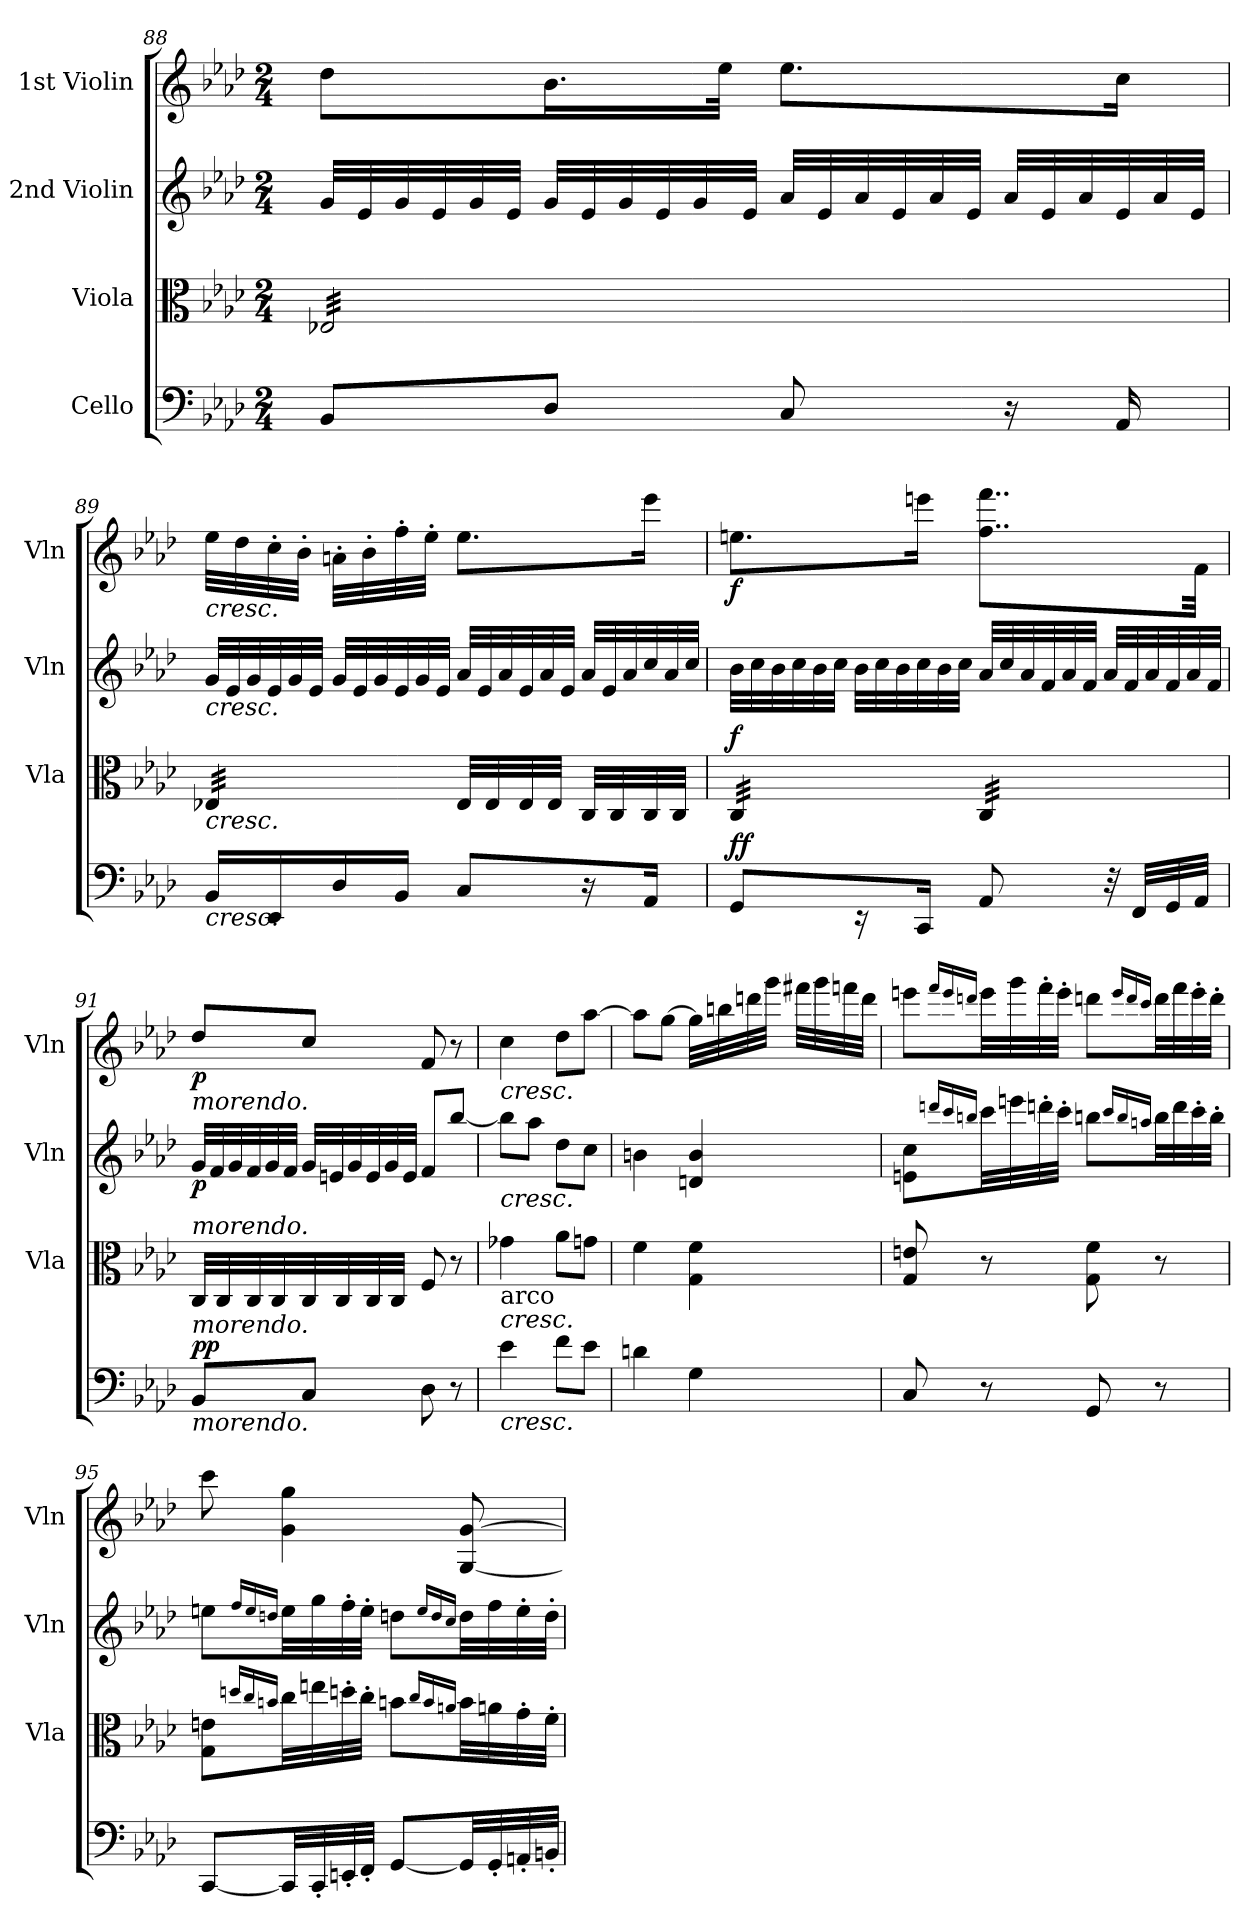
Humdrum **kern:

**kern	**dynam	**kern	**dynam	**kern	**dynam	**kern	**dynam
*part4	*part4	*part3	*part3	*part2	*part2	*part1	*part1
*staff4	*staff4	*staff3	*staff3	*staff2	*staff2	*staff1	*staff1
*I"Cello	*	*I"Viola	*	*I"2nd Violin	*	*I"1st Violin	*
*	*	*I'Vla	*	*I'Vln	*	*I'Vln	*
!!LO:LB:g=z
*clefF4	*	*clefC3	*	*clefG2	*	*clefG2	*
*k[b-e-a-d-]	*	*k[b-e-a-d-]	*	*k[b-e-a-d-]	*	*k[b-e-a-d-]	*
*f:	*	*f:	*	*f:	*	*f:	*
*M2/4	*	*M2/4	*	*M2/4	*	*M2/4	*
*	*	*	*	*Xtuplet	*	*	*
=88	=88	=88	=88	=88	=88	=88	=88
*	*	*tremolo	*	*	*	*	*
8BB-/L	.	32E-X/LLL	.	48g/LLL	.	8dd-\L	.
.	.	.	.	48e-/	.	.	.
.	.	32E-X/	.	.	.	.	.
.	.	.	.	48g/	.	.	.
.	.	32E-X/	.	48e-/	.	.	.
.	.	.	.	48g/	.	.	.
.	.	32E-X/	.	.	.	.	.
.	.	.	.	48e-/JJJ	.	.	.
8D-/J	.	32E-X/	.	48g/LLL	.	16.b-\L	.
.	.	.	.	48e-/	.	.	.
.	.	32E-X/	.	.	.	.	.
.	.	.	.	48g/	.	.	.
.	.	32E-X/	.	48e-/	.	.	.
.	.	.	.	48g/	.	.	.
.	.	32E-X/	.	.	.	32ee-\JJk	.
.	.	.	.	48e-/JJJ	.	.	.
8C/	.	32E-X/	.	48a-/LLL	.	8.ee-\L	.
.	.	.	.	48e-/	.	.	.
.	.	32E-X/	.	.	.	.	.
.	.	.	.	48a-/	.	.	.
.	.	32E-X/	.	48e-/	.	.	.
.	.	.	.	48a-/	.	.	.
.	.	32E-X/	.	.	.	.	.
.	.	.	.	48e-/JJJ	.	.	.
16r	.	32E-X/	.	48a-/LLL	.	.	.
.	.	.	.	48e-/	.	.	.
.	.	32E-X/	.	.	.	.	.
.	.	.	.	48a-/	.	.	.
16AA-/	.	32E-X/	.	48e-/	.	16cc\Jk	.
.	.	.	.	48a-/	.	.	.
.	.	32E-X/JJJ	.	.	.	.	.
.	.	.	.	48e-/JJJ	.	.	.
!!LO:PB:g=z
=89	=89	=89	=89	=89	=89	=89	=89
!	!	!	!	!	!	!LO:TX:b:i:t=cresc.	!
!	!	!	!	!LO:TX:b:i:t=cresc.	!	!	!
!	!	!LO:TX:b:i:t=cresc.	!	!	!	!	!
!LO:TX:b:i:t=cresc.	!	!	!	!	!	!	!
16BB-/LL	.	32E-X/LLL	.	48g/LLL	.	32ee-\LLL	.
.	.	.	.	48e-/	.	.	.
.	.	32E-X/	.	.	.	32dd-\	.
.	.	.	.	48g/	.	.	.
16EE-/	.	32E-X/	.	48e-/	.	32cc'\	.
.	.	.	.	48g/	.	.	.
.	.	32E-X/	.	.	.	32b-'\JJJ	.
.	.	.	.	48e-/JJJ	.	.	.
16D-/	.	32E-X/	.	48g/LLL	.	32an'\LLL	.
.	.	.	.	48e-/	.	.	.
.	.	32E-X/	.	.	.	32b-'\	.
.	.	.	.	48g/	.	.	.
16BB-/JJ	.	32E-X/	.	48e-/	.	32ff'\	.
.	.	.	.	48g/	.	.	.
.	.	32E-X/JJJ	.	.	.	32ee-'\JJJ	.
*	*	*Xtremolo	*	*	*	*	*
.	.	.	.	48e-/JJJ	.	.	.
8C/L	.	32E-/LLL	.	48a-/LLL	.	8.ee-\L	.
.	.	.	.	48e-/	.	.	.
.	.	32E-/	.	.	.	.	.
.	.	.	.	48a-/	.	.	.
.	.	32E-/	.	48e-/	.	.	.
.	.	.	.	48a-/	.	.	.
.	.	32E-/JJJ	.	.	.	.	.
.	.	.	.	48e-/JJJ	.	.	.
16r	.	32C/LLL	.	48a-/LLL	.	.	.
.	.	.	.	48e-/	.	.	.
.	.	32C/	.	.	.	.	.
.	.	.	.	48a-/	.	.	.
16AA-/Jk	.	32C/	.	48cc/	.	16eee-\Jk	.
.	.	.	.	48a-/	.	.	.
.	.	32C/JJJ	.	.	.	.	.
.	.	.	.	48cc/JJJ	.	.	.
!!LO:LB:g=z
=90	=90	=90	=90	=90	=90	=90	=90
!	!LO:DY:a	!	!	!	!	!	!
!	!LO:DY:n=1:b	!	!LO:DY:a	!	!	!	!LO:DY:b
*	*	*tremolo	*	*	*	*	*
8GG/L	f f	32C/LLL	f	48b-\LLL	.	8.een\L	f
.	.	.	.	48cc\	.	.	.
.	.	32C/	.	.	.	.	.
.	.	.	.	48b-\	.	.	.
.	.	32C/	.	48cc\	.	.	.
.	.	.	.	48b-\	.	.	.
.	.	32C/	.	.	.	.	.
.	.	.	.	48cc\JJJ	.	.	.
16r	.	32C/	.	48b-\LLL	.	.	.
.	.	.	.	48cc\	.	.	.
.	.	32C/	.	.	.	.	.
.	.	.	.	48b-\	.	.	.
16CC/Jk	.	32C/	.	48cc\	.	16eeen\Jk	.
.	.	.	.	48b-\	.	.	.
.	.	32C/JJJ	.	.	.	.	.
.	.	.	.	48cc\JJJ	.	.	.
8AA-/	.	32C/LLL	.	48a-/LLL	.	8..ff\ 8..fff\L	.
.	.	.	.	48cc/	.	.	.
.	.	32C/	.	.	.	.	.
.	.	.	.	48a-/	.	.	.
.	.	32C/	.	48f/	.	.	.
.	.	.	.	48a-/	.	.	.
.	.	32C/	.	.	.	.	.
.	.	.	.	48f/JJJ	.	.	.
32r	.	32C/	.	48a-/LLL	.	.	.
.	.	.	.	48f/	.	.	.
32FF/LLL	.	32C/	.	.	.	.	.
.	.	.	.	48a-/	.	.	.
32GG/	.	32C/	.	48f/	.	.	.
.	.	.	.	48a-/	.	.	.
32AA-/JJJ	.	32C/JJJ	.	.	.	32f\Jkk	.
*	*	*Xtremolo	*	*	*	*	*
.	.	.	.	48f/JJJ	.	.	.
!!LO:LB:g=z
=91	=91	=91	=91	=91	=91	=91	=91
!	!	!	!	!	!	!LO:TX:b:i:t=morendo.	!
!	!	!LO:TX:a:i:t=morendo.	!	!	!	!	!
!LO:TX:a:i:t=morendo.	!	!	!	!	!	!	!
!LO:TX:b:i:t=morendo.	!	!	!	!	!	!	!
!	!LO:DY:b	!	!	!	!	!	!
!	!LO:DY:n=1:a	!	!	!	!LO:DY:b	!	!LO:DY:b
8BB-/L	p p	32C/LLL	.	48g/LLL	p	8dd-/L	p
.	.	.	.	48f/	.	.	.
.	.	32C/	.	.	.	.	.
.	.	.	.	48g/	.	.	.
.	.	32C/	.	48f/	.	.	.
.	.	.	.	48g/	.	.	.
.	.	32C/	.	.	.	.	.
.	.	.	.	48f/JJJ	.	.	.
8C/J	.	32C/	.	48g/LLL	.	8cc/J	.
.	.	.	.	48en/	.	.	.
.	.	32C/	.	.	.	.	.
.	.	.	.	48g/	.	.	.
.	.	32C/	.	48e/	.	.	.
.	.	.	.	48g/	.	.	.
.	.	32C/JJJ	.	.	.	.	.
.	.	.	.	48e/JJJ	.	.	.
8D-\	.	8F/	.	8f/L	.	8f/	.
8r	.	8r	.	[8bb-/J	.	8r	.
=92	=92	=92	=92	=92	=92	=92	=92
!	!	!	!	!	!	!LO:TX:b:i:t=cresc.	!
!	!	!	!	!LO:TX:b:i:t=cresc.	!	!	!
!	!	!LO:TX:b:t=arco	!	!	!	!	!
!	!	!LO:TX:b:i:t=cresc.	!	!	!	!	!
!LO:TX:b:i:t=cresc.	!	!	!	!	!	!	!
4e-\	.	4g-X\	.	8bb-\L]	.	4cc\	.
.	.	.	.	8aa-\J	.	.	.
8f\L	.	8a-\L	.	8dd-\L	.	8dd-\L	.
8e-\J	.	8gn\J	.	8cc\J	.	[8aa-\J	.
!!LO:PB:g=z
=93	=93	=93	=93	=93	=93	=93	=93
4dn\	.	4f\	.	4bn\	.	8aa-\L]	.
.	.	.	.	.	.	[8gg\J	.
4G\	.	4G\ 4f\	.	4dn/ 4b/	.	32gg\LLL]	.
.	.	.	.	.	.	32bbn\	.
.	.	.	.	.	.	32dddn\	.
.	.	.	.	.	.	32ggg\JJJ	.
.	.	.	.	.	.	32fff#X\LLL	.
.	.	.	.	.	.	32ggg\	.
.	.	.	.	.	.	32fffn\	.
.	.	.	.	.	.	32ddd\JJJ	.
=94	=94	=94	=94	=94	=94	=94	=94
8C/	.	8G/ 8en/	.	8en\ 8cc\L	.	8eeen\L	.
.	.	.	.	16qdddn/LL	.	16qfff/LL	.
.	.	.	.	16qccc/	.	16qeee/	.
.	.	.	.	16qbbn/JJ	.	16qdddn/JJ	.
8r	.	8r	.	32ccc\LL	.	32eee\LL	.
.	.	.	.	32eeen\	.	32ggg\	.
.	.	.	.	32ddd'\	.	32fff'\	.
.	.	.	.	32ccc'\JJJ	.	32eee'\JJJ	.
8GG/	.	8G\ 8f\	.	8bb\L	.	8ddd\L	.
.	.	.	.	16qccc/LL	.	16qeee/LL	.
.	.	.	.	16qbb/	.	16qddd/	.
.	.	.	.	16qaan/JJ	.	16qccc/JJ	.
8r	.	8r	.	32bb\LL	.	32ddd\LL	.
.	.	.	.	32ddd\	.	32fff\	.
.	.	.	.	32ccc'\	.	32eee'\	.
.	.	.	.	32bb'\JJJ	.	32ddd'\JJJ	.
!!LO:PB:g=z
=95	=95	=95	=95	=95	=95	=95	=95
[8CC/L	.	8G\ 8en\L	.	8een\L	.	8ccc\	.
.	.	16qddn/LL	.	16qff/LL	.	.	.
.	.	16qcc/	.	16qee/	.	.	.
.	.	16qbn/JJ	.	16qddn/JJ	.	.	.
32CC/LL]	.	32cc\LL	.	32ee\LL	.	4g\ 4gg\	.
32CC'/	.	32een\	.	32gg\	.	.	.
32EEn'/	.	32dd'\	.	32ff'\	.	.	.
32FF'/JJJ	.	32cc'\JJJ	.	32ee'\JJJ	.	.	.
[8GG/L	.	8b\L	.	8dd\L	.	.	.
.	.	16qcc/LL	.	16qee/LL	.	.	.
.	.	16qb/	.	16qdd/	.	.	.
.	.	16qan/JJ	.	16qcc/JJ	.	.	.
32GG/LL]	.	32b\LL	.	32dd\LL	.	[8G/ [8g/	.
32GG'/	.	32a\	.	32ff\	.	.	.
32AAn'/	.	32g'\	.	32ee'\	.	.	.
32BBn'/JJJ	.	32f'\JJJ	.	32dd'\JJJ	.	.	.
=	=	=	=	=	=	=	=
*-	*-	*-	*-	*-	*-	*-	*-
